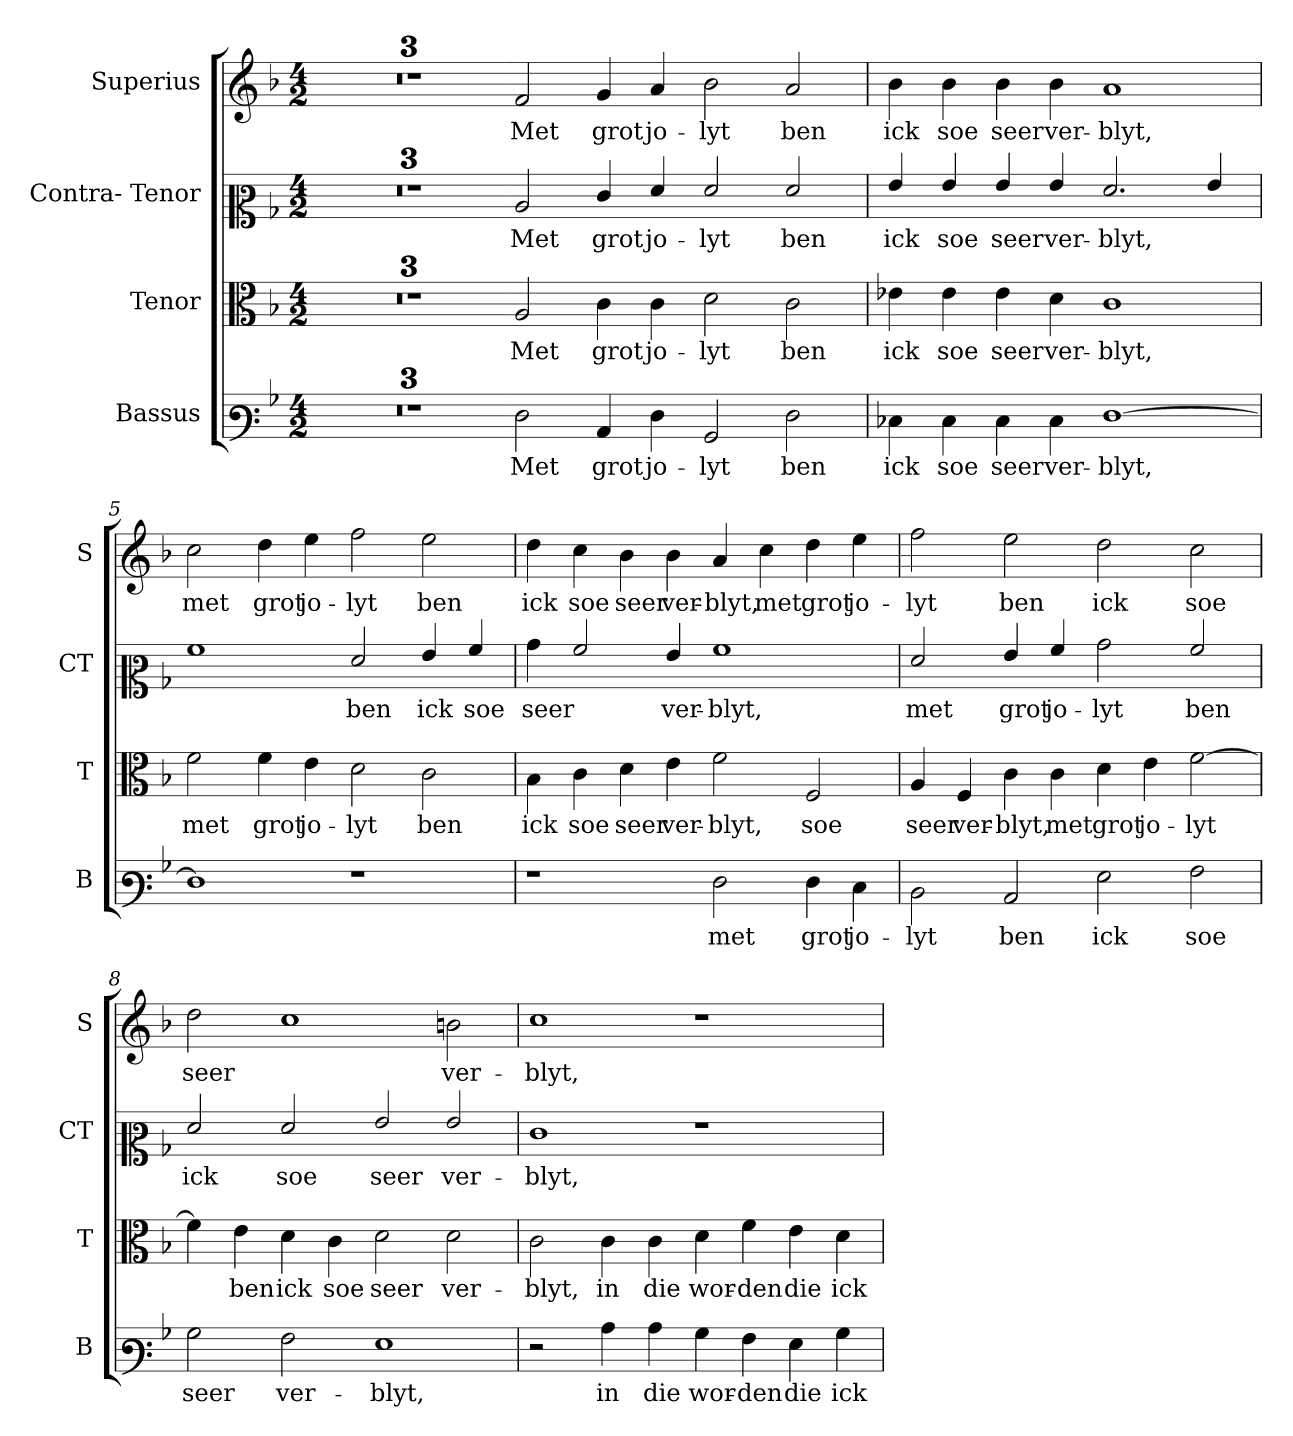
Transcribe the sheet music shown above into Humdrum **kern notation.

**kern	**text	**kern	**text	**kern	**text	**kern	**text
*part4	*part4	*part3	*part3	*part2	*part2	*part1	*part1
*staff4	*staff4	*staff3	*staff3	*staff2	*staff2	*staff1	*staff1
*I"Bassus	*	*I"Tenor	*	*I"Contra- Tenor	*	*I"Superius	*
*I'B	*	*I'T	*	*I'CT	*	*I'S	*
*clefF3	*	*clefC3	*	*clefC2	*	*clefG2	*
*k[b-]	*	*k[b-]	*	*k[b-]	*	*k[b-]	*
*F:	*	*F:	*	*F:	*	*F:	*
*M4/2	*	*M4/2	*	*M4/2	*	*M4/2	*
=1	=1	=1	=1	=1	=1	=1	=1
0ryy	.	0ryy	.	0ryy	.	0ryy	.
=2	=2	=2	=2	=2	=2	=2	=2
0r	.	0r	.	0r	.	0r	.
=3	=3	=3	=3	=3	=3	=3	=3
*clefF4	*	*clefGv2	*	*clefG2	*	*	*
0ryy	.	0ryy	.	0ryy	.	0ryy	.
=3X1-	=3X1-	=3X1-	=3X1-	=3X1-	=3X1-	=3X1-	=3X1-
!	!LO:LY:b	!	!LO:LY:b	!	!LO:LY:b	!	!LO:LY:b
2F\	Met	2A/	Met	2c/	Met	2f/	Met
!	!LO:LY:b	!	!LO:LY:b	!	!LO:LY:b	!	!LO:LY:b
4C/	grot	4c\	grot	4e/	grot	4g/	grot
!	!LO:LY:b	!	!LO:LY:b	!	!LO:LY:b	!	!LO:LY:b
4F\	jo-	4c\	jo-	4f/	jo-	4a/	jo-
!	!LO:LY:b	!	!LO:LY:b	!	!LO:LY:b	!	!LO:LY:b
2BB-/	-lyt	2d\	-lyt	2f/	-lyt	2b-\	-lyt
!	!LO:LY:b	!	!LO:LY:b	!	!LO:LY:b	!	!LO:LY:b
2F\	ben	2c\	ben	2f/	ben	2a/	ben
=4	=4	=4	=4	=4	=4	=4	=4
!	!LO:LY:b	!	!LO:LY:b	!	!LO:LY:b	!	!LO:LY:b
4E-X\	ick	4e-X\	ick	4g/	ick	4b-\	ick
!	!LO:LY:b	!	!LO:LY:b	!	!LO:LY:b	!	!LO:LY:b
4E-\	soe	4e-\	soe	4g/	soe	4b-\	soe
!	!LO:LY:b	!	!LO:LY:b	!	!LO:LY:b	!	!LO:LY:b
4E-\	seer	4e-\	seer	4g/	seer	4b-\	seer
!	!LO:LY:b	!	!LO:LY:b	!	!LO:LY:b	!	!LO:LY:b
4E-\	ver-	4d\	ver-	4g/	ver-	4b-\	ver-
!	!LO:LY:b	!	!LO:LY:b	!	!LO:LY:b	!	!LO:LY:b
[1F	-blyt,	1c	-blyt,	2.f/	-blyt,	1a	-blyt,
.	.	.	.	4g/	.	.	.
=5	=5	=5	=5	=5	=5	=5	=5
!	!	!	!LO:LY:b	!	!	!	!LO:LY:b
1F]	.	2f\	met	1a	.	2cc\	met
!	!	!	!LO:LY:b	!	!	!	!LO:LY:b
.	.	4f\	grot	.	.	4dd\	grot
!	!	!	!LO:LY:b	!	!	!	!LO:LY:b
.	.	4e\	jo-	.	.	4ee\	jo-
!	!	!	!LO:LY:b	!	!LO:LY:b	!	!LO:LY:b
1r	.	2d\	-lyt	2f/	ben	2ff\	-lyt
!	!	!	!LO:LY:b	!	!LO:LY:b	!	!LO:LY:b
.	.	2c\	ben	4g/	ick	2ee\	ben
!	!	!	!	!	!LO:LY:b	!	!
.	.	.	.	4a/	soe	.	.
!!LO:LB:g=z
=6	=6	=6	=6	=6	=6	=6	=6
!	!	!	!LO:LY:b	!	!LO:LY:b	!	!LO:LY:b
1r	.	4B-\	ick	4b-\	seer	4dd\	ick
!	!	!	!LO:LY:b	!	!	!	!LO:LY:b
.	.	4c\	soe	2a/	.	4cc\	soe
!	!	!	!LO:LY:b	!	!	!	!LO:LY:b
.	.	4d\	seer	.	.	4b-\	seer
!	!	!	!LO:LY:b	!	!LO:LY:b	!	!LO:LY:b
.	.	4e\	ver-	4g/	ver-	4b-\	ver-
!	!LO:LY:b	!	!LO:LY:b	!	!LO:LY:b	!	!LO:LY:b
2F\	met	2f\	-blyt,	1a	-blyt,	4a/	-blyt,
!	!	!	!	!	!	!	!LO:LY:b
.	.	.	.	.	.	4cc\	met
!	!LO:LY:b	!	!LO:LY:b	!	!	!	!LO:LY:b
4F\	grot	2F/	soe	.	.	4dd\	grot
!	!LO:LY:b	!	!	!	!	!	!LO:LY:b
4E\	jo-	.	.	.	.	4ee\	jo-
=7	=7	=7	=7	=7	=7	=7	=7
!	!LO:LY:b	!	!LO:LY:b	!	!LO:LY:b	!	!LO:LY:b
2D\	-lyt	4A/	seer	2f/	met	2ff\	-lyt
!	!	!	!LO:LY:b	!	!	!	!
.	.	4F/	ver-	.	.	.	.
!	!LO:LY:b	!	!LO:LY:b	!	!LO:LY:b	!	!LO:LY:b
2C/	ben	4c\	-blyt,	4g/	grot	2ee\	ben
!	!	!	!LO:LY:b	!	!LO:LY:b	!	!
.	.	4c\	met	4a/	jo-	.	.
!	!LO:LY:b	!	!LO:LY:b	!	!LO:LY:b	!	!LO:LY:b
2G\	ick	4d\	grot	2b-\	-lyt	2dd\	ick
!	!	!	!LO:LY:b	!	!	!	!
.	.	4e\	jo-	.	.	.	.
!	!LO:LY:b	!	!LO:LY:b	!	!LO:LY:b	!	!LO:LY:b
2A\	soe	[2f\	-lyt	2a/	ben	2cc\	soe
=8	=8	=8	=8	=8	=8	=8	=8
!	!LO:LY:b	!	!	!	!LO:LY:b	!	!LO:LY:b
2B-\	seer	4f\]	.	2f/	ick	2dd\	seer
!	!	!	!LO:LY:b	!	!	!	!
.	.	4e\	ben	.	.	.	.
!	!LO:LY:b	!	!LO:LY:b	!	!LO:LY:b	!	!
2A\	ver-	4d\	ick	2f/	soe	1cc	.
!	!	!	!LO:LY:b	!	!	!	!
.	.	4c\	soe	.	.	.	.
!	!LO:LY:b	!	!LO:LY:b	!	!LO:LY:b	!	!
1G	-blyt,	2d\	seer	2g/	seer	.	.
!	!	!	!LO:LY:b	!	!LO:LY:b	!	!LO:LY:b
.	.	2d\	ver-	2g/	ver-	2bn\	ver-
!!LO:LB:g=z
=9	=9	=9	=9	=9	=9	=9	=9
!	!	!	!LO:LY:b	!	!LO:LY:b	!	!LO:LY:b
2r	.	2c\	-blyt,	1e	-blyt,	1cc	-blyt,
!	!LO:LY:b	!	!LO:LY:b	!	!	!	!
4c\	in	4c\	in	.	.	.	.
!	!LO:LY:b	!	!LO:LY:b	!	!	!	!
4c\	die	4c\	die	.	.	.	.
!	!LO:LY:b	!	!LO:LY:b	!	!	!	!
4B-\	wor-	4d\	wor-	1r	.	1r	.
!	!LO:LY:b	!	!LO:LY:b	!	!	!	!
4A\	-den	4f\	-den	.	.	.	.
!	!LO:LY:b	!	!LO:LY:b	!	!	!	!
4G\	die	4e\	die	.	.	.	.
!	!LO:LY:b	!	!LO:LY:b	!	!	!	!
4B-\	ick	4d\	ick	.	.	.	.
=	=	=	=	=	=	=	=
*-	*-	*-	*-	*-	*-	*-	*-
